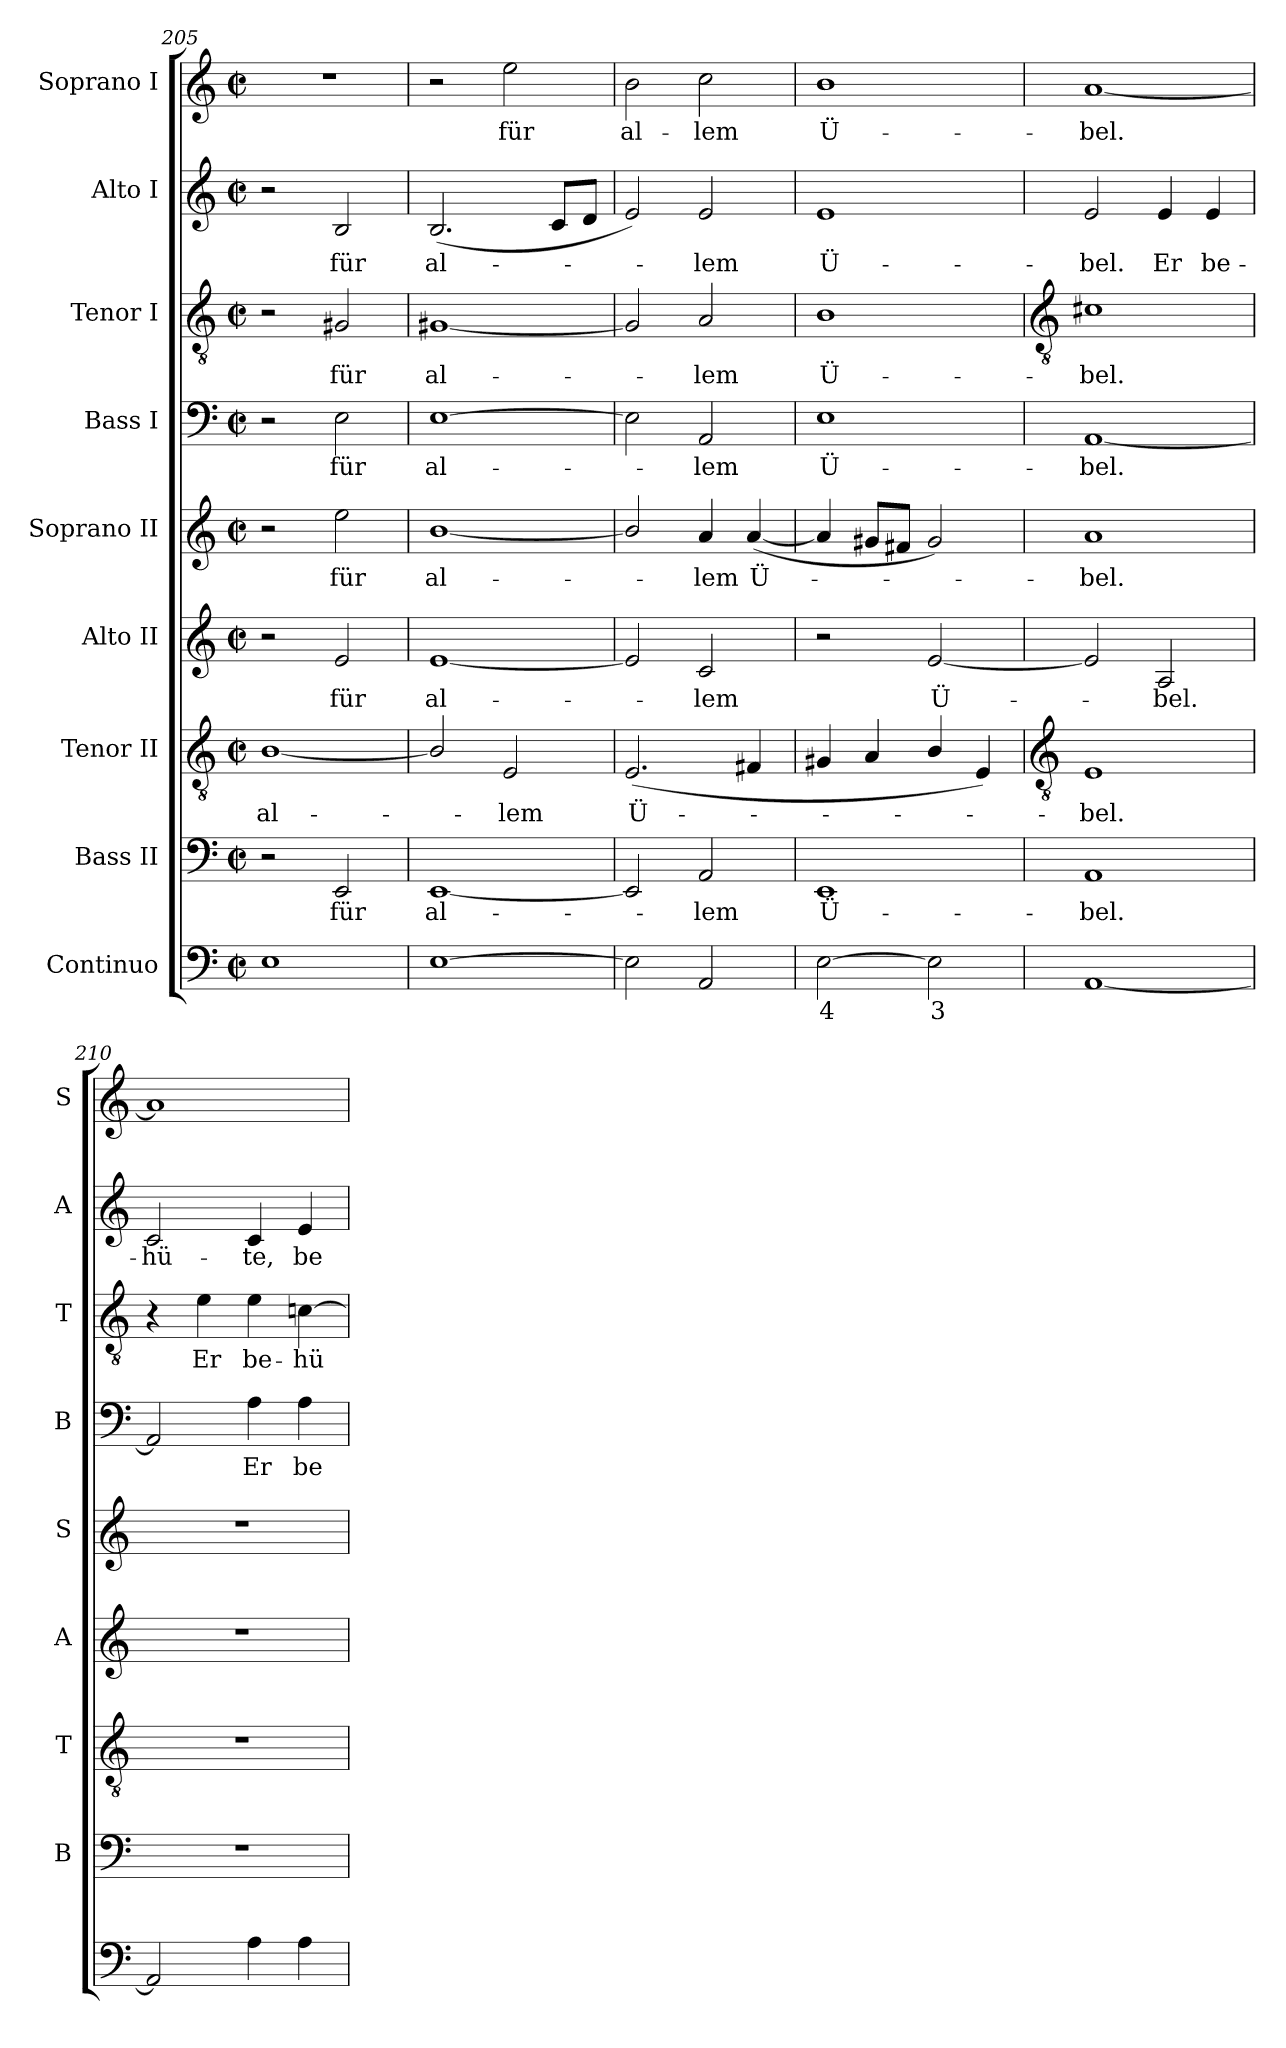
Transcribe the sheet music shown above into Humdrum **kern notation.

**kern	**text	**kern	**text	**kern	**text	**kern	**text	**kern	**text	**kern	**text	**kern	**text	**kern	**text	**kern	**text
*part9	*part9	*part8	*part8	*part7	*part7	*part6	*part6	*part5	*part5	*part4	*part4	*part3	*part3	*part2	*part2	*part1	*part1
*staff9	*staff9	*staff8	*staff8	*staff7	*staff7	*staff6	*staff6	*staff5	*staff5	*staff4	*staff4	*staff3	*staff3	*staff2	*staff2	*staff1	*staff1
*I"Continuo	*	*I"Bass II	*	*I"Tenor II	*	*I"Alto II	*	*I"Soprano II	*	*I"Bass I	*	*I"Tenor I	*	*I"Alto I	*	*I"Soprano I	*
*	*	*I'B	*	*I'T	*	*I'A	*	*I'S	*	*I'B	*	*I'T	*	*I'A	*	*I'S	*
*clefF4	*	*clefF4	*	*clefGv2	*	*clefG2	*	*clefG2	*	*clefF4	*	*clefGv2	*	*clefG2	*	*clefG2	*
*k[]	*	*k[]	*	*k[]	*	*k[]	*	*k[]	*	*k[]	*	*k[]	*	*k[]	*	*k[]	*
*C:	*	*C:	*	*C:	*	*C:	*	*C:	*	*C:	*	*C:	*	*C:	*	*C:	*
*M2/2	*	*M2/2	*	*M2/2	*	*M2/2	*	*M2/2	*	*M2/2	*	*M2/2	*	*M2/2	*	*M2/2	*
*met(c|)	*	*met(c|)	*	*met(c|)	*	*met(c|)	*	*met(c|)	*	*met(c|)	*	*met(c|)	*	*met(c|)	*	*met(c|)	*
=205	=205	=205	=205	=205	=205	=205	=205	=205	=205	=205	=205	=205	=205	=205	=205	=205	=205
!	!	!	!	!	!LO:LY:b	!	!	!	!	!	!	!	!	!	!	!	!
1E	.	2r	.	[1B/	al-	2r	.	2r	.	2r	.	2r	.	2r	.	1r	.
!	!	!	!LO:LY:b	!	!	!	!LO:LY:b	!	!LO:LY:b	!	!LO:LY:b	!	!LO:LY:b	!	!LO:LY:b	!	!
.	.	2EE	für	.	.	2e	für	2ee	für	2E	für	2G#X	für	2B	für	.	.
=206	=206	=206	=206	=206	=206	=206	=206	=206	=206	=206	=206	=206	=206	=206	=206	=206	=206
!	!	!	!LO:LY:b	!	!	!	!LO:LY:b	!	!LO:LY:b	!	!LO:LY:b	!	!LO:LY:b	!	!LO:LY:b	!	!
[1E	.	[1EE	al-	2B/]	.	[1e	al-	[1b/	al-	[1E	al-	[1G#X	al-	(<2.B	al-	2r	.
!	!	!	!	!	!LO:LY:b	!	!	!	!	!	!	!	!	!	!	!	!LO:LY:b
.	.	.	.	2E	lem	.	.	.	.	.	.	.	.	.	.	2ee	für
.	.	.	.	.	.	.	.	.	.	.	.	.	.	8cL	.	.	.
.	.	.	.	.	.	.	.	.	.	.	.	.	.	8dJ	.	.	.
=207	=207	=207	=207	=207	=207	=207	=207	=207	=207	=207	=207	=207	=207	=207	=207	=207	=207
!	!	!	!	!	!LO:LY:b	!	!	!	!	!	!	!	!	!	!	!	!LO:LY:b
2E]	.	2EE]	.	(<2.E	Ü-	2e]	.	2b/]	.	2E]	.	2G#]	.	2e)	.	2b	al-
!	!	!	!LO:LY:b	!	!	!	!LO:LY:b	!	!LO:LY:b	!	!LO:LY:b	!	!LO:LY:b	!	!LO:LY:b	!	!LO:LY:b
2AA	.	2AA	lem	.	.	2c	lem	4a	lem	2AA	lem	2A	lem	2e	lem	2cc	-lem
!	!	!	!	!	!	!	!	!	!LO:LY:b	!	!	!	!	!	!	!	!
.	.	.	.	4F#X	.	.	.	(<[4a	Ü-	.	.	.	.	.	.	.	.
=208	=208	=208	=208	=208	=208	=208	=208	=208	=208	=208	=208	=208	=208	=208	=208	=208	=208
!	!LO:LY:b	!	!LO:LY:b	!	!	!	!	!	!	!	!LO:LY:b	!	!LO:LY:b	!	!LO:LY:b	!	!LO:LY:b
[2E	4	1EE	Ü-	4G#X	.	2r	.	4a]	.	1E	Ü-	1B	Ü-	1e	Ü-	1b	Ü-
.	.	.	.	4A	.	.	.	8g#XL	.	.	.	.	.	.	.	.	.
.	.	.	.	.	.	.	.	8f#XJ	.	.	.	.	.	.	.	.	.
!	!LO:LY:b	!	!	!	!	!	!LO:LY:b	!	!	!	!	!	!	!	!	!	!
2E]	3	.	.	4B/	.	[2e	Ü-	2g#)	.	.	.	.	.	.	.	.	.
.	.	.	.	4E)	.	.	.	.	.	.	.	.	.	.	.	.	.
!!LO:LB:g=z
=209	=209	=209	=209	=209	=209	=209	=209	=209	=209	=209	=209	=209	=209	=209	=209	=209	=209
*	*	*	*	*clefGv2	*	*	*	*	*	*	*	*clefGv2	*	*	*	*	*
!	!	!	!LO:LY:b	!	!LO:LY:b	!	!	!	!LO:LY:b	!	!LO:LY:b	!	!LO:LY:b	!	!LO:LY:b	!	!LO:LY:b
[1AA	.	1AA	-bel.	1E	bel.	2e]	.	1a	bel.	[1AA	-bel.	1c#X	-bel.	2e	-bel.	[1a	-bel.
!	!	!	!	!	!	!	!LO:LY:b	!	!	!	!	!	!	!	!LO:LY:b	!	!
.	.	.	.	.	.	2A	bel.	.	.	.	.	.	.	4e	Er	.	.
!	!	!	!	!	!	!	!	!	!	!	!	!	!	!	!LO:LY:b	!	!
.	.	.	.	.	.	.	.	.	.	.	.	.	.	4e	be-	.	.
=210	=210	=210	=210	=210	=210	=210	=210	=210	=210	=210	=210	=210	=210	=210	=210	=210	=210
!	!	!	!	!	!	!	!	!	!	!	!	!	!	!	!LO:LY:b	!	!
2AA]	.	1r	.	1r	.	1r	.	1r	.	2AA]	.	4r	.	2c	-hü-	1a]	.
!	!	!	!	!	!	!	!	!	!	!	!	!	!LO:LY:b	!	!	!	!
.	.	.	.	.	.	.	.	.	.	.	.	4e	Er	.	.	.	.
!	!	!	!	!	!	!	!	!	!	!	!LO:LY:b	!	!LO:LY:b	!	!LO:LY:b	!	!
4A	.	.	.	.	.	.	.	.	.	4A	Er	4e	be-	4c	-te,	.	.
!	!	!	!	!	!	!	!	!	!	!	!LO:LY:b	!	!LO:LY:b	!	!LO:LY:b	!	!
4A	.	.	.	.	.	.	.	.	.	4A	be-	[4cn	-hü-	4e	be-	.	.
=	=	=	=	=	=	=	=	=	=	=	=	=	=	=	=	=	=
*-	*-	*-	*-	*-	*-	*-	*-	*-	*-	*-	*-	*-	*-	*-	*-	*-	*-
